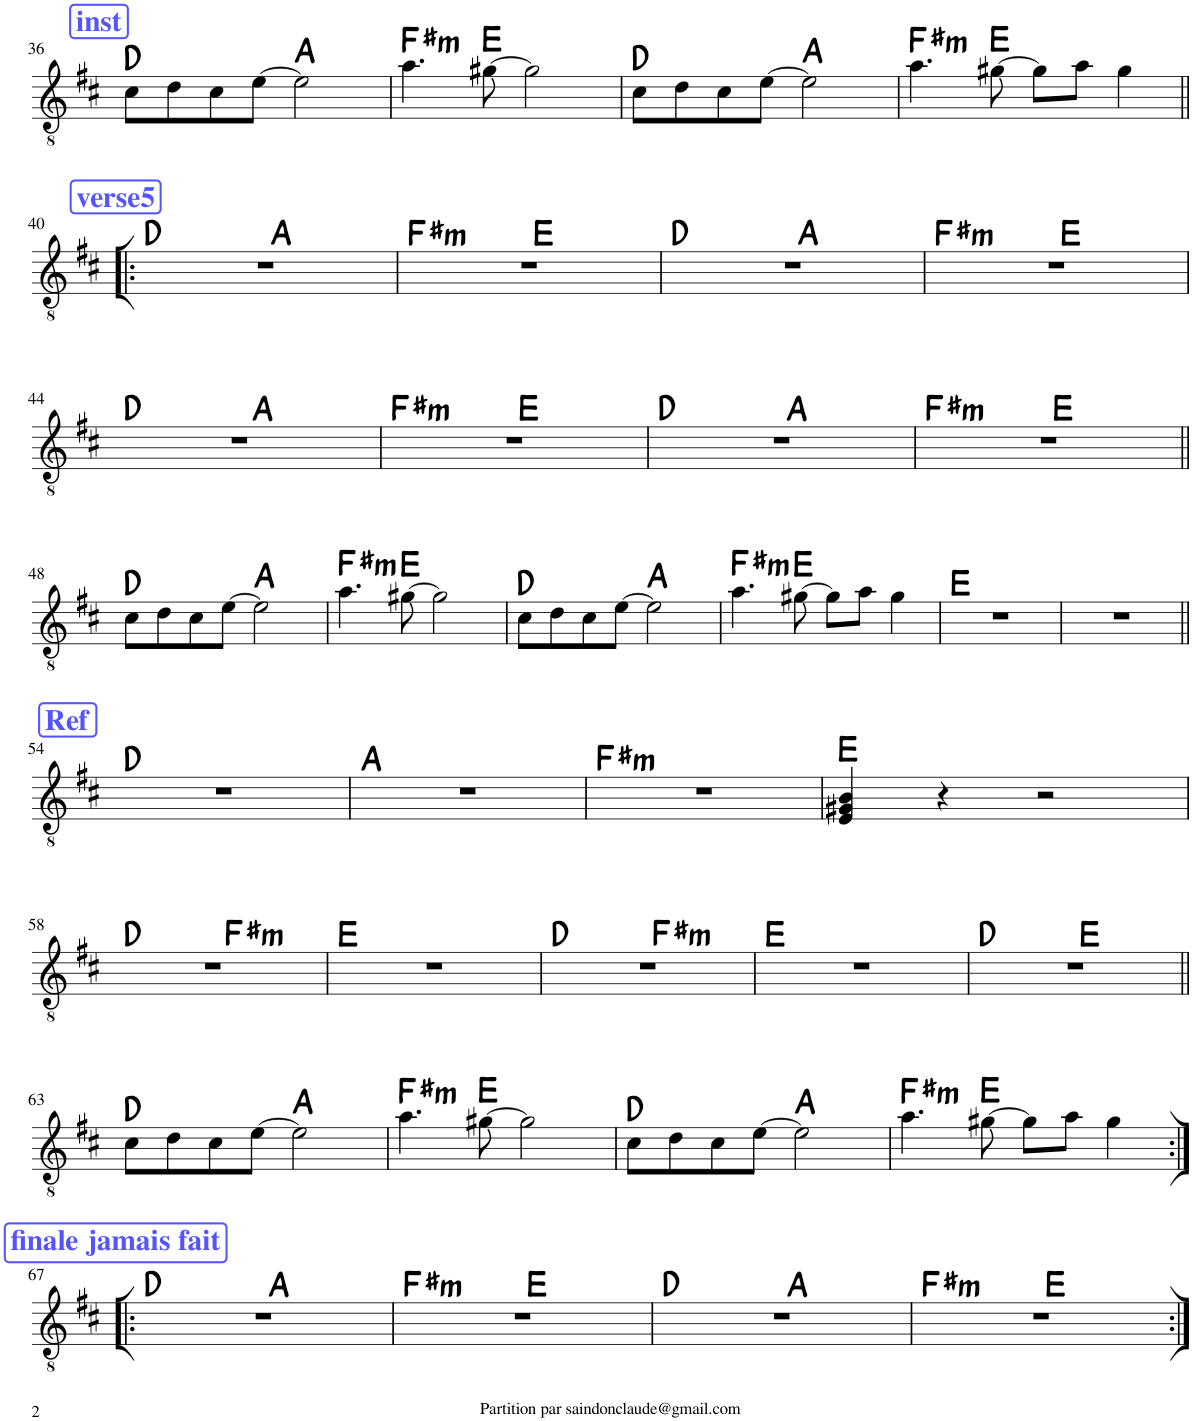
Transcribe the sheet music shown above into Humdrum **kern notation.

**kern	**harte
*part1	*part1
*staff1	*
*I"Classical Guitar	*
*I'Guit.	*
!!LO:PB:g=z
*clefGv2	*
*k[f#c#]	*
*M4/4	*
!!LO:REH:place=s1:a:B:cj:color=#5555FF:fs=14:t=inst
=36	=36
8c#\L	D:maj
8d\	.
8c#\	.
[8e\J	.
2e\]	A:maj
=37	=37
!	!LO:H:kt=m
4.a\	F#:min
[8g#X\	E:maj
2g#\]	.
=38	=38
8c#\L	D:maj
8d\	.
8c#\	.
[8e\J	.
2e\]	A:maj
=39	=39
!	!LO:H:kt=m
4.a\	F#:min
[8g#X\	E:maj
8g#\L]	.
8a\J	.
4g#\	.
!!LO:LB:g=z
!!LO:REH:place=s1:a:B:cj:color=#5555FF:fs=14:t=verse5
=40!|:	=40!|:
*^	*
1r	2ryy	D:maj
.	2ryy	A:maj
=41	=41	=41
!	!	!LO:H:kt=m
1r	2ryy	F#:min
.	2ryy	E:maj
=42	=42	=42
1r	2ryy	D:maj
.	2ryy	A:maj
=43	=43	=43
!	!	!LO:H:kt=m
1r	2ryy	F#:min
.	2ryy	E:maj
!!LO:LB:g=z	!!
=44	=44	=44
1r	2ryy	D:maj
.	2ryy	A:maj
=45	=45	=45
!	!	!LO:H:kt=m
1r	2ryy	F#:min
.	2ryy	E:maj
=46	=46	=46
1r	2ryy	D:maj
.	2ryy	A:maj
=47	=47	=47
!	!	!LO:H:kt=m
1r	2ryy	F#:min
.	2ryy	E:maj
*v	*v	*
!!LO:LB:g=z
=48||	=48||
8c#\L	D:maj
8d\	.
8c#\	.
[8e\J	.
2e\]	A:maj
=49	=49
!	!LO:H:kt=m
4.a\	F#:min
[8g#X\	E:maj
2g#\]	.
=50	=50
8c#\L	D:maj
8d\	.
8c#\	.
[8e\J	.
2e\]	A:maj
=51	=51
!	!LO:H:kt=m
4.a\	F#:min
[8g#X\	E:maj
8g#\L]	.
8a\J	.
4g#\	.
=52	=52
1r	E:maj
=53	=53
1r	.
!!LO:LB:g=z
!!LO:REH:place=s1:a:B:cj:color=#5555FF:fs=14:t=Ref
=54||	=54||
1r	D:maj
=55	=55
1r	A:maj
=56	=56
!	!LO:H:kt=m
1r	F#:min
=57	=57
4E/ 4G#X/ 4B/	E:maj
4r	.
2r	.
!!LO:LB:g=z
=58	=58
*^	*
1r	2ryy	D:maj
!	!	!LO:H:kt=m
.	2ryy	F#:min
*v	*v	*
=59	=59
1r	E:maj
=60	=60
*^	*
1r	2ryy	D:maj
!	!	!LO:H:kt=m
.	2ryy	F#:min
*v	*v	*
=61	=61
1r	E:maj
=62	=62
*^	*
1r	2ryy	D:maj
.	2ryy	E:maj
*v	*v	*
!!LO:LB:g=z
=63||	=63||
8c#\L	D:maj
8d\	.
8c#\	.
[8e\J	.
2e\]	A:maj
=64	=64
!	!LO:H:kt=m
4.a\	F#:min
[8g#X\	E:maj
2g#\]	.
=65	=65
8c#\L	D:maj
8d\	.
8c#\	.
[8e\J	.
2e\]	A:maj
=66	=66
!	!LO:H:kt=m
4.a\	F#:min
[8g#X\	E:maj
8g#\L]	.
8a\J	.
4g#\	.
!!LO:LB:g=z
!!LO:REH:place=s1:a:B:cj:color=#5555FF:fs=14:t=finale jamais fait
=67:|!|:	=67:|!|:
*^	*
1r	2ryy	D:maj
.	2ryy	A:maj
=68	=68	=68
!	!	!LO:H:kt=m
1r	2ryy	F#:min
.	2ryy	E:maj
=69	=69	=69
1r	2ryy	D:maj
.	2ryy	A:maj
=70	=70	=70
!	!	!LO:H:kt=m
1r	2ryy	F#:min
.	2ryy	E:maj
*v	*v	*
=:|!	=:|!
*-	*-
